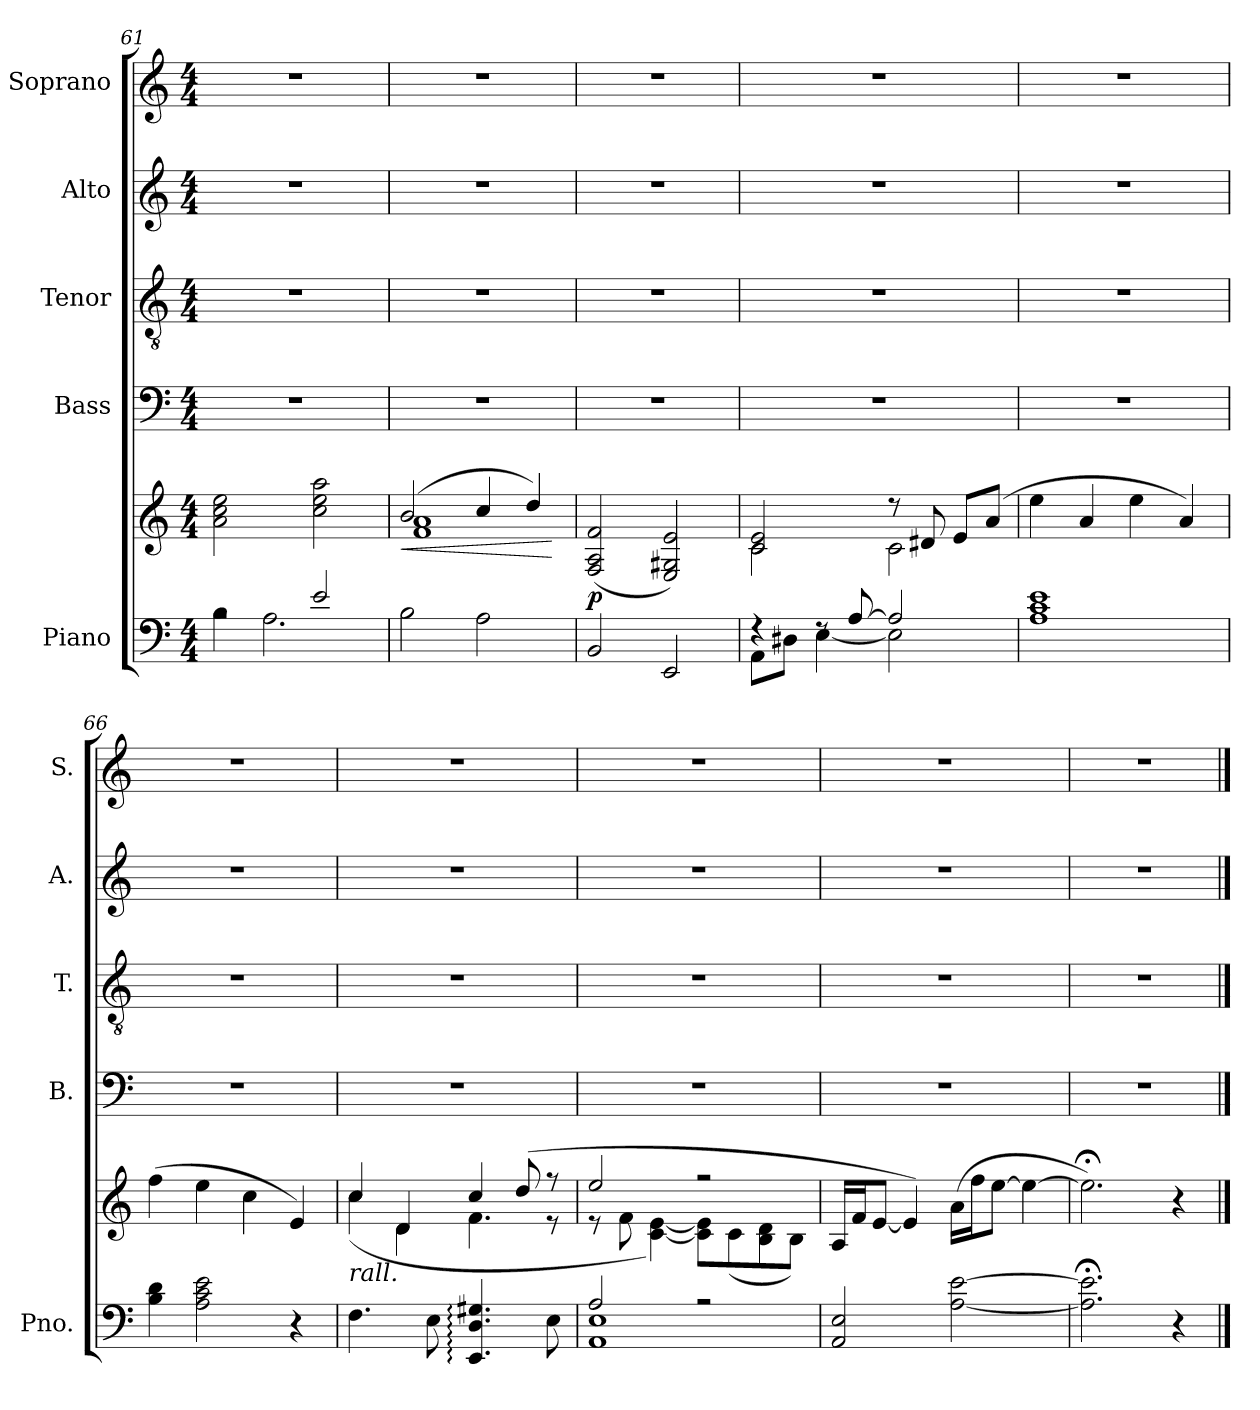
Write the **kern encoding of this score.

**kern	**kern	**dynam	**kern	**kern	**kern	**kern
*part5	*part5	*part5	*part4	*part3	*part2	*part1
*staff6	*staff5	*staff5/6	*staff4	*staff3	*staff2	*staff1
*I"Piano	*	*	*I"Bass	*I"Tenor	*I"Alto	*I"Soprano
*I'Pno.	*	*	*I'B.	*I'T.	*I'A.	*I'S.
*clefF4	*clefG2	*	*clefF4	*clefGv2	*clefG2	*clefG2
*k[]	*k[]	*	*k[]	*k[]	*k[]	*k[]
*M4/4	*M4/4	*	*M4/4	*M4/4	*M4/4	*M4/4
=61	=61	=61	=61	=61	=61	=61
*^	*	*	*	*	*	*
2rA	4B\	2a\ 2cc\ 2ee\	.	1r	1r	1r	1r
.	2.A\	.	.	.	.	.	.
2e/	.	2cc\ 2ee\ 2aa\	.	.	.	.	.
*v	*v	*	*	*	*	*	*
=62	=62	=62	=62	=62	=62	=62
!	!	!LO:HP:b	!	!	!	!
*	*^	*	*	*	*	*
2B\	(>2b/	1f 1a	<	1r	1r	1r	1r
2A\	4cc/	.	.	.	.	.	.
.	4dd/)	.	.	.	.	.	.
*	*v	*v	*	*	*	*	*
.	.	[	.	.	.	.
=63	=63	=63	=63	=63	=63	=63
!	!	!LO:DY:b	!	!	!	!
2BB/	(<2F/ 2A/ 2f/	p	1r	1r	1r	1r
2EE/	2E/ 2G#X/ 2e/)	.	.	.	.	.
=64	=64	=64	=64	=64	=64	=64
*^	*^	*	*	*	*	*
4rF	(>8AA\L	2c/ 2e/	2c\	.	1r	1r	1r	1r
.	8D#X\J	.	.	.	.	.	.	.
8rF	[4E\	.	.	.	.	.	.	.
[8A/	.	.	.	.	.	.	.	.
2A/]	2E\]	8r	2c\	.	.	.	.	.
.	.	8d#X/	.	.	.	.	.	.
.	.	8e/L	.	.	.	.	.	.
.	.	(8a/J	.	.	.	.	.	.
*v	*v	*	*	*	*	*	*	*
*	*v	*v	*	*	*	*	*
=65	=65	=65	=65	=65	=65	=65
1A 1c 1e	4ee\	.	1r	1r	1r	1r
.	4a/	.	.	.	.	.
.	4ee\	.	.	.	.	.
.	4a/)	.	.	.	.	.
!!LO:LB:g=z
=66	=66	=66	=66	=66	=66	=66
4B\ 4d\	(>4ff\	.	1r	1r	1r	1r
2A\ 2c\ 2e\	4ee\	.	.	.	.	.
.	4cc\	.	.	.	.	.
4r	4e/)	.	.	.	.	.
=67	=67	=67	=67	=67	=67	=67
*	*^	*	*	*	*	*
!	!LO:TX:b:i:t=rall.	!	!	!	!	!	!
4.F\	4cc/	(>4cc\	.	1r	1r	1r	1r
.	4d/	4d\	.	.	.	.	.
8E\	.	.	.	.	.	.	.
4.EE/: 4.D/: 4.G#X/:	4cc/	4.f\	.	.	.	.	.
.	(8dd/	.	.	.	.	.	.
8E\	8r	8r	.	.	.	.	.
=68	=68	=68	=68	=68	=68	=68	=68
*^	*	*	*	*	*	*	*
(<2A/	1AA 1E	2ee/	8r	.	1r	1r	1r	1r
.	.	.	8f\	.	.	.	.	.
.	.	.	[4c\ [4e\)	.	.	.	.	.
2r	.	2r	8c\] 8e\]L	.	.	.	.	.
.	.	.	(<8c\	.	.	.	.	.
.	.	.	8B\ 8d\	.	.	.	.	.
.	.	.	8B\J)	.	.	.	.	.
*v	*v	*	*	*	*	*	*	*
*	*v	*v	*	*	*	*	*
=69	=69	=69	=69	=69	=69	=69
2AA/ 2E/	16A/LL	.	1r	1r	1r	1r
.	16f/J	.	.	.	.	.
.	[8e/J	.	.	.	.	.
.	4e/])	.	.	.	.	.
[2A\ [2e\	(>16a\LL	.	.	.	.	.
.	16ff\J	.	.	.	.	.
.	[8ee\J	.	.	.	.	.
.	4ee\_	.	.	.	.	.
=70	=70	=70	=70	=70	=70	=70
2.A\];< 2.e\];<	2.ee;<\])	.	1r	1r	1r	1r
4r	4r	.	.	.	.	.
==	==	==	==	==	==	==
*-	*-	*-	*-	*-	*-	*-
